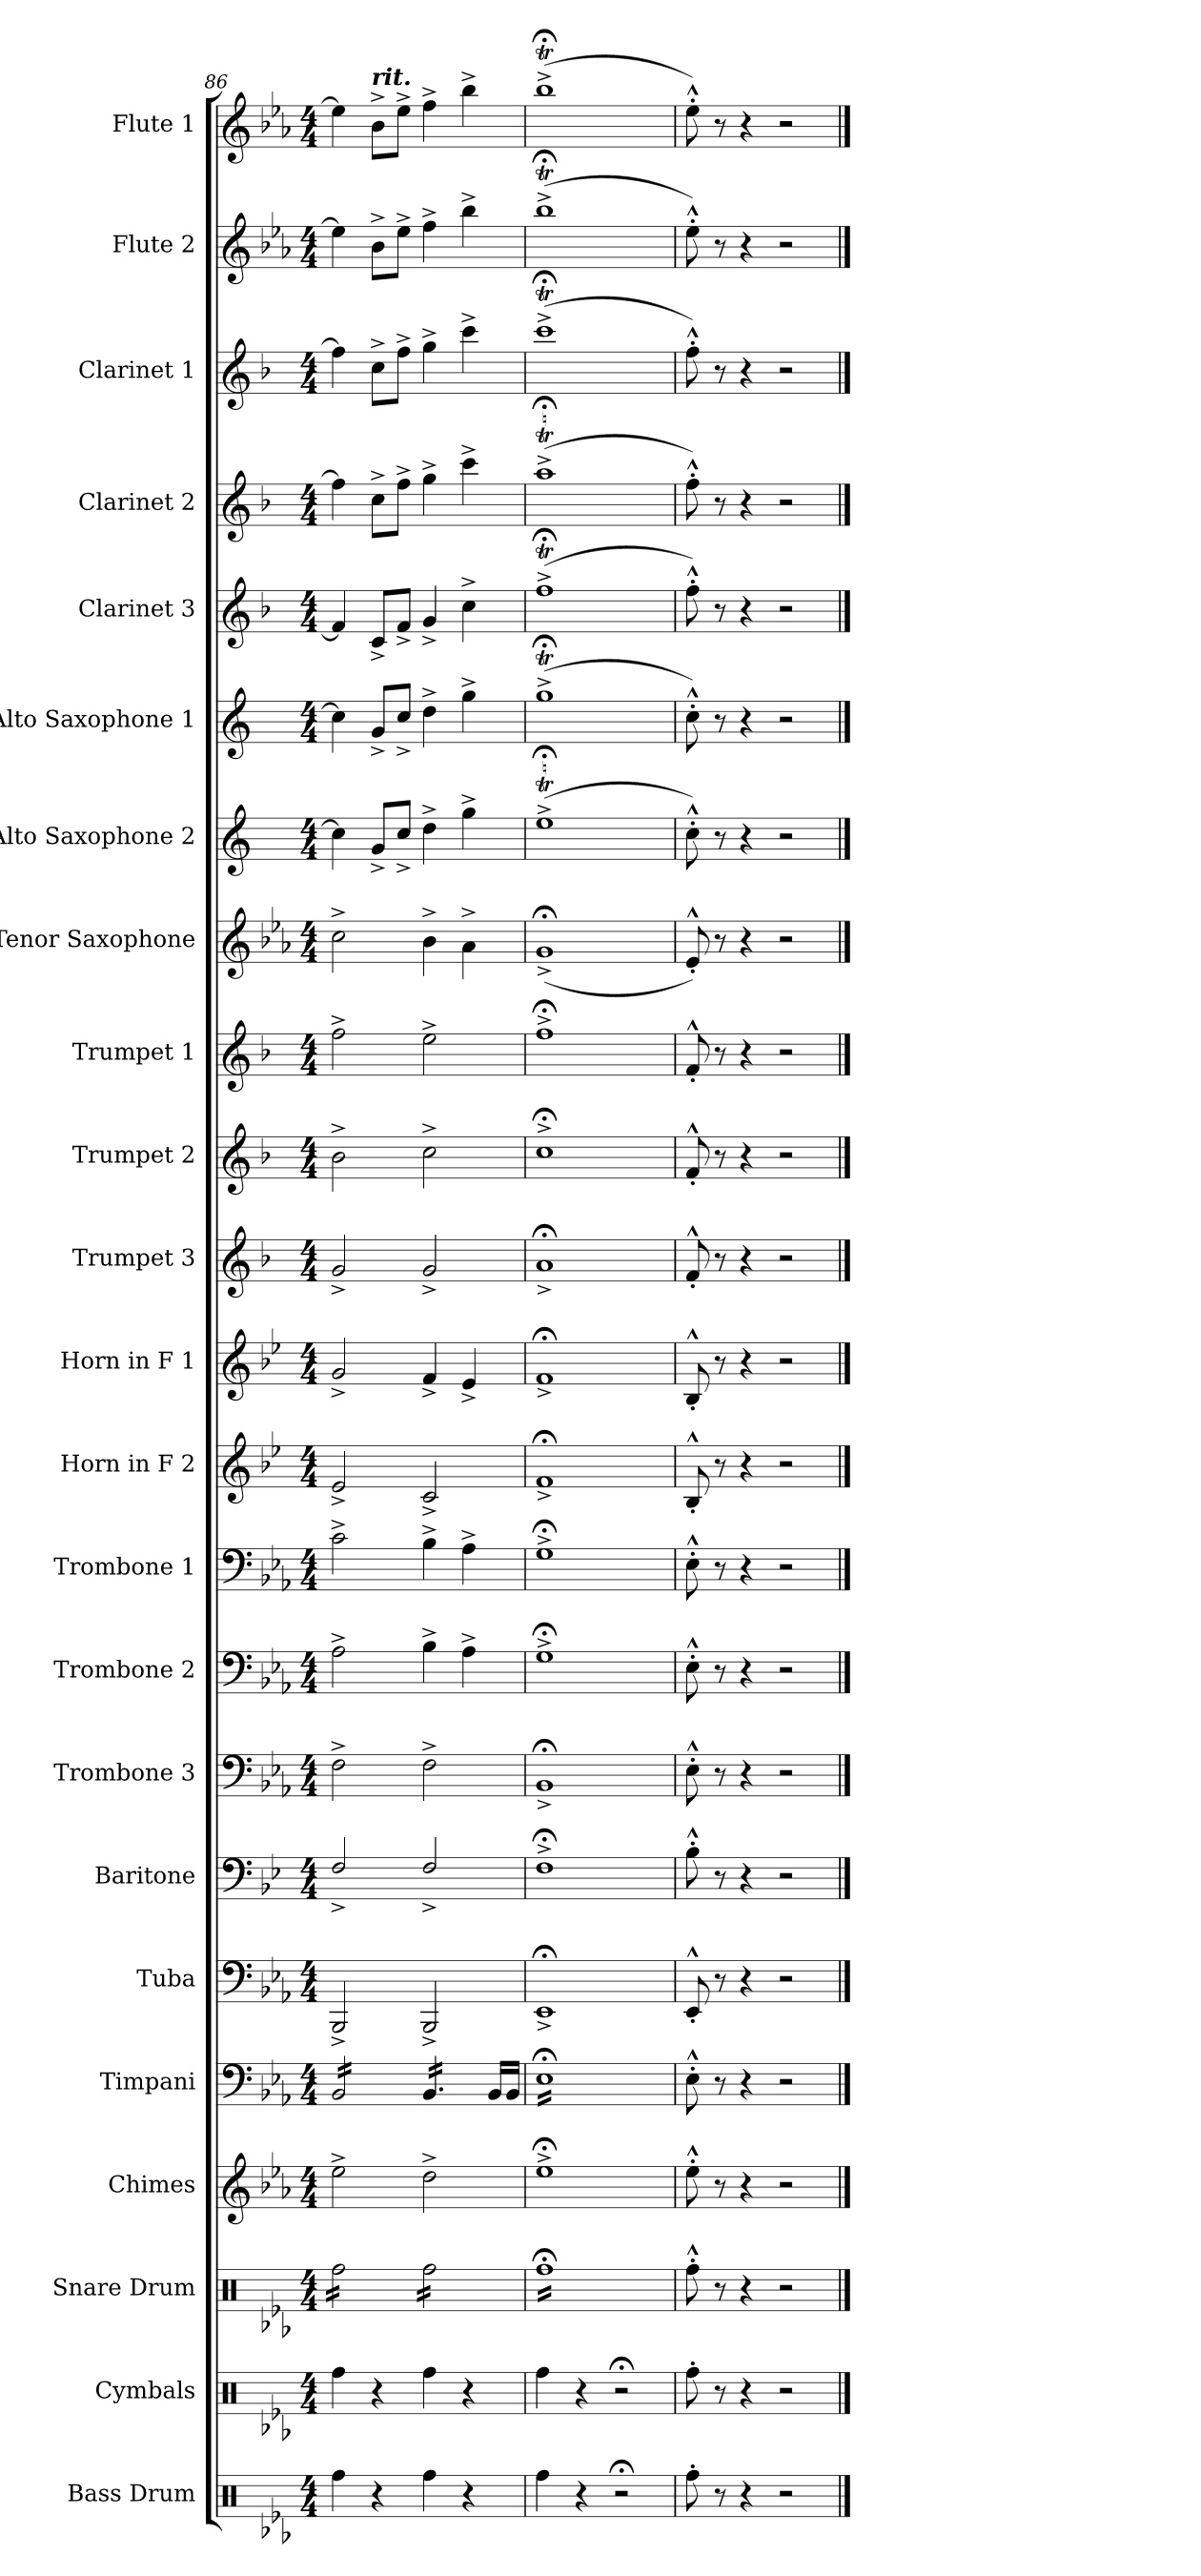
**kern	**kern	**kern	**kern	**kern	**kern	**kern	**kern	**kern	**kern	**kern	**kern	**kern	**kern	**kern	**kern	**kern	**kern	**kern	**kern	**kern	**kern	**kern
*part23	*part22	*part21	*part20	*part19	*part18	*part17	*part16	*part15	*part14	*part13	*part12	*part11	*part10	*part9	*part8	*part7	*part6	*part5	*part4	*part3	*part2	*part1
*staff23	*staff22	*staff21	*staff20	*staff19	*staff18	*staff17	*staff16	*staff15	*staff14	*staff13	*staff12	*staff11	*staff10	*staff9	*staff8	*staff7	*staff6	*staff5	*staff4	*staff3	*staff2	*staff1
*I"Bass Drum	*I"Cymbals	*I"Snare Drum	*I"Chimes	*I"Timpani	*I"Tuba	*I"Baritone	*I"Trombone 3	*I"Trombone 2	*I"Trombone 1	*I"Horn in F 2	*I"Horn in F 1	*I"Trumpet 3	*I"Trumpet 2	*I"Trumpet 1	*I"Tenor Saxophone	*I"Alto Saxophone 2	*I"Alto Saxophone 1	*I"Clarinet 3	*I"Clarinet 2	*I"Clarinet 1	*I"Flute 2	*I"Flute 1
*I'B. Dr.	*I'Cym.	*I'Sn. Dr.	*I'Ch.	*I'Timp.	*I'Tba.	*I'Btn.	*I'Tbn.	*I'Tbn.	*I'Tbn.	*	*	*	*I'Tpt. 2	*I'Tpt. 1	*I'T. Sax.	*I'A. Sax.	*I'A. Sax.	*	*I'Cl. 2	*I'Cl. 1	*I'Fl. 2	*I'Fl. 1
*clefX	*clefX	*clefX	*clefG2	*clefF4	*clefF4	*clefF4	*clefF4	*clefF4	*clefF4	*clefG2	*clefG2	*clefG2	*clefG2	*clefG2	*clefG2	*clefG2	*clefG2	*clefG2	*clefG2	*clefG2	*clefG2	*clefG2
*	*	*	*	*	*	*ITrd4c7	*	*	*	*ITrd4c7	*ITrd4c7	*ITrd1c2	*ITrd1c2	*ITrd1c2	*ITrd8c14	*ITrd5c9	*ITrd5c9	*ITrd1c2	*ITrd1c2	*ITrd1c2	*	*
*k[b-e-a-]	*k[b-e-a-]	*k[b-e-a-]	*k[b-e-a-]	*k[b-e-a-]	*k[b-e-a-]	*k[b-e-a-]	*k[b-e-a-]	*k[b-e-a-]	*k[b-e-a-]	*k[b-e-a-]	*k[b-e-a-]	*k[b-e-a-]	*k[b-e-a-]	*k[b-e-a-]	*k[b-e-a-]	*k[b-e-a-]	*k[b-e-a-]	*k[b-e-a-]	*k[b-e-a-]	*k[b-e-a-]	*k[b-e-a-]	*k[b-e-a-]
*M4/4	*M4/4	*M4/4	*M4/4	*M4/4	*M4/4	*M4/4	*M4/4	*M4/4	*M4/4	*M4/4	*M4/4	*M4/4	*M4/4	*M4/4	*M4/4	*M4/4	*M4/4	*M4/4	*M4/4	*M4/4	*M4/4	*M4/4
=86	=86	=86	=86	=86	=86	=86	=86	=86	=86	=86	=86	=86	=86	=86	=86	=86	=86	=86	=86	=86	=86	=86
*	*	*tremolo	*	*	*	*	*	*	*	*	*	*	*	*	*	*	*	*	*	*	*	*
*	*	*	*	*tremolo	*	*	*	*	*	*	*	*	*	*	*	*	*	*	*	*	*	*
4Rff\	4Rff\	16Rff\LL	2ee-^\	16BB-/LL	2BBB-^/	2BB-^/	2F^\	2A-^\	2c^\	2A-^/	2c^/	2f^/	2a-^\	2ee-^\	2c^\	4e-\]	4e-\]	4e-/]	4ee-\]	4ee-\]	4ee-\]	4ee-\]
.	.	16Rff\	.	16BB-/	.	.	.	.	.	.	.	.	.	.	.	.	.	.	.	.	.	.
.	.	16Rff\	.	16BB-/	.	.	.	.	.	.	.	.	.	.	.	.	.	.	.	.	.	.
.	.	16Rff\	.	16BB-/	.	.	.	.	.	.	.	.	.	.	.	.	.	.	.	.	.	.
!	!	!	!	!	!	!	!	!	!	!	!	!	!	!	!	!	!	!	!	!	!	!LO:TX:a:Bi:t=rit.
4r	4r	16Rff\	.	16BB-/	.	.	.	.	.	.	.	.	.	.	.	8B-^/L	8B-^/L	8B-^/L	8b-^\L	8b-^\L	8b-^\L	8b-^\L
.	.	16Rff\	.	16BB-/	.	.	.	.	.	.	.	.	.	.	.	.	.	.	.	.	.	.
.	.	16Rff\	.	16BB-/	.	.	.	.	.	.	.	.	.	.	.	8e-^/J	8e-^/J	8e-^/J	8ee-^\J	8ee-^\J	8ee-^\J	8ee-^\J
.	.	16Rff\JJ	.	16BB-/JJ	.	.	.	.	.	.	.	.	.	.	.	.	.	.	.	.	.	.
4Rff\	4Rff\	16Rff\LL	2dd^\	16BB-/LL	2BBB-^/	2BB-^/	2F^\	4B-^\	4B-^\	2F^/	4B-^/	2f^/	2b-^\	2dd^\	4B-^\	4f^\	4f^\	4f^/	4ff^\	4ff^\	4ff^\	4ff^\
.	.	16Rff\	.	16BB-/	.	.	.	.	.	.	.	.	.	.	.	.	.	.	.	.	.	.
.	.	16Rff\	.	16BB-/	.	.	.	.	.	.	.	.	.	.	.	.	.	.	.	.	.	.
.	.	16Rff\	.	16BB-/	.	.	.	.	.	.	.	.	.	.	.	.	.	.	.	.	.	.
4r	4r	16Rff\	.	16BB-/	.	.	.	4A-^\	4A-^\	.	4A-^/	.	.	.	4A-^\	4b-^\	4b-^\	4b-^\	4bb-^\	4bb-^\	4bb-^\	4bb-^\
.	.	16Rff\	.	16BB-/JJ	.	.	.	.	.	.	.	.	.	.	.	.	.	.	.	.	.	.
*	*	*	*	*Xtremolo	*	*	*	*	*	*	*	*	*	*	*	*	*	*	*	*	*	*
.	.	16Rff\	.	16BB-/LL	.	.	.	.	.	.	.	.	.	.	.	.	.	.	.	.	.	.
.	.	16Rff\JJ	.	16BB-/JJ	.	.	.	.	.	.	.	.	.	.	.	.	.	.	.	.	.	.
=87	=87	=87	=87	=87	=87	=87	=87	=87	=87	=87	=87	=87	=87	=87	=87	=87	=87	=87	=87	=87	=87	=87
*	*	*	*	*tremolo	*	*	*	*	*	*	*	*	*	*	*	*	*	*	*	*	*	*
4Rff\	4Rff\	16Rff;<LL	1ee-;<^	16E-;<LL	1EE-;<^	1BB-;<^	1BB-;<^	1G;<^	1G;<^	1B-;<^	1B-;<^	1g;<^	1b-;<^	1ee-;<^	(1G;<^	(1g;<T^	(1b-;<T^	(1ee-;<T^	(1gg;<T^	(1bb-;<T^	(1bb-;<T^	(1bb-;<T^
.	.	16Rff;<	.	16E-;<	.	.	.	.	.	.	.	.	.	.	.	.	.	.	.	.	.	.
.	.	16Rff;<	.	16E-;<	.	.	.	.	.	.	.	.	.	.	.	.	.	.	.	.	.	.
.	.	16Rff;<	.	16E-;<	.	.	.	.	.	.	.	.	.	.	.	.	.	.	.	.	.	.
4r	4r	16Rff;<	.	16E-;<	.	.	.	.	.	.	.	.	.	.	.	.	.	.	.	.	.	.
.	.	16Rff;<	.	16E-;<	.	.	.	.	.	.	.	.	.	.	.	.	.	.	.	.	.	.
.	.	16Rff;<	.	16E-;<	.	.	.	.	.	.	.	.	.	.	.	.	.	.	.	.	.	.
.	.	16Rff;<	.	16E-;<	.	.	.	.	.	.	.	.	.	.	.	.	.	.	.	.	.	.
2r;<	2r;<	16Rff;<	.	16E-;<	.	.	.	.	.	.	.	.	.	.	.	.	.	.	.	.	.	.
.	.	16Rff;<	.	16E-;<	.	.	.	.	.	.	.	.	.	.	.	.	.	.	.	.	.	.
.	.	16Rff;<	.	16E-;<	.	.	.	.	.	.	.	.	.	.	.	.	.	.	.	.	.	.
.	.	16Rff;<	.	16E-;<	.	.	.	.	.	.	.	.	.	.	.	.	.	.	.	.	.	.
.	.	16Rff;<	.	16E-;<	.	.	.	.	.	.	.	.	.	.	.	.	.	.	.	.	.	.
.	.	16Rff;<	.	16E-;<	.	.	.	.	.	.	.	.	.	.	.	.	.	.	.	.	.	.
.	.	16Rff;<	.	16E-;<	.	.	.	.	.	.	.	.	.	.	.	.	.	.	.	.	.	.
.	.	16Rff;<JJ	.	16E-;<JJ	.	.	.	.	.	.	.	.	.	.	.	.	.	.	.	.	.	.
*	*	*	*	*Xtremolo	*	*	*	*	*	*	*	*	*	*	*	*	*	*	*	*	*	*
*	*	*Xtremolo	*	*	*	*	*	*	*	*	*	*	*	*	*	*	*	*	*	*	*	*
=88	=88	=88	=88	=88	=88	=88	=88	=88	=88	=88	=88	=88	=88	=88	=88	=88	=88	=88	=88	=88	=88	=88
8Rff'\	8Rff'\	8Rff'^^\	8ee-'^^\	8E-'^^\	8EE-'^^/	8E-'^^\	8E-'^^\	8E-'^^\	8E-'^^\	8E-'^^/	8E-'^^/	8e-'^^/	8e-'^^/	8e-'^^/	8E-'^^/)	8e-'^^\)	8e-'^^\)	8ee-'^^\)	8ee-'^^\)	8ee-'^^\)	8ee-'^^\)	8ee-'^^\)
8r	8r	8r	8r	8r	8r	8r	8r	8r	8r	8r	8r	8r	8r	8r	8r	8r	8r	8r	8r	8r	8r	8r
4r	4r	4r	4r	4r	4r	4r	4r	4r	4r	4r	4r	4r	4r	4r	4r	4r	4r	4r	4r	4r	4r	4r
2r	2r	2r	2r	2r	2r	2r	2r	2r	2r	2r	2r	2r	2r	2r	2r	2r	2r	2r	2r	2r	2r	2r
==	==	==	==	==	==	==	==	==	==	==	==	==	==	==	==	==	==	==	==	==	==	==
*-	*-	*-	*-	*-	*-	*-	*-	*-	*-	*-	*-	*-	*-	*-	*-	*-	*-	*-	*-	*-	*-	*-
